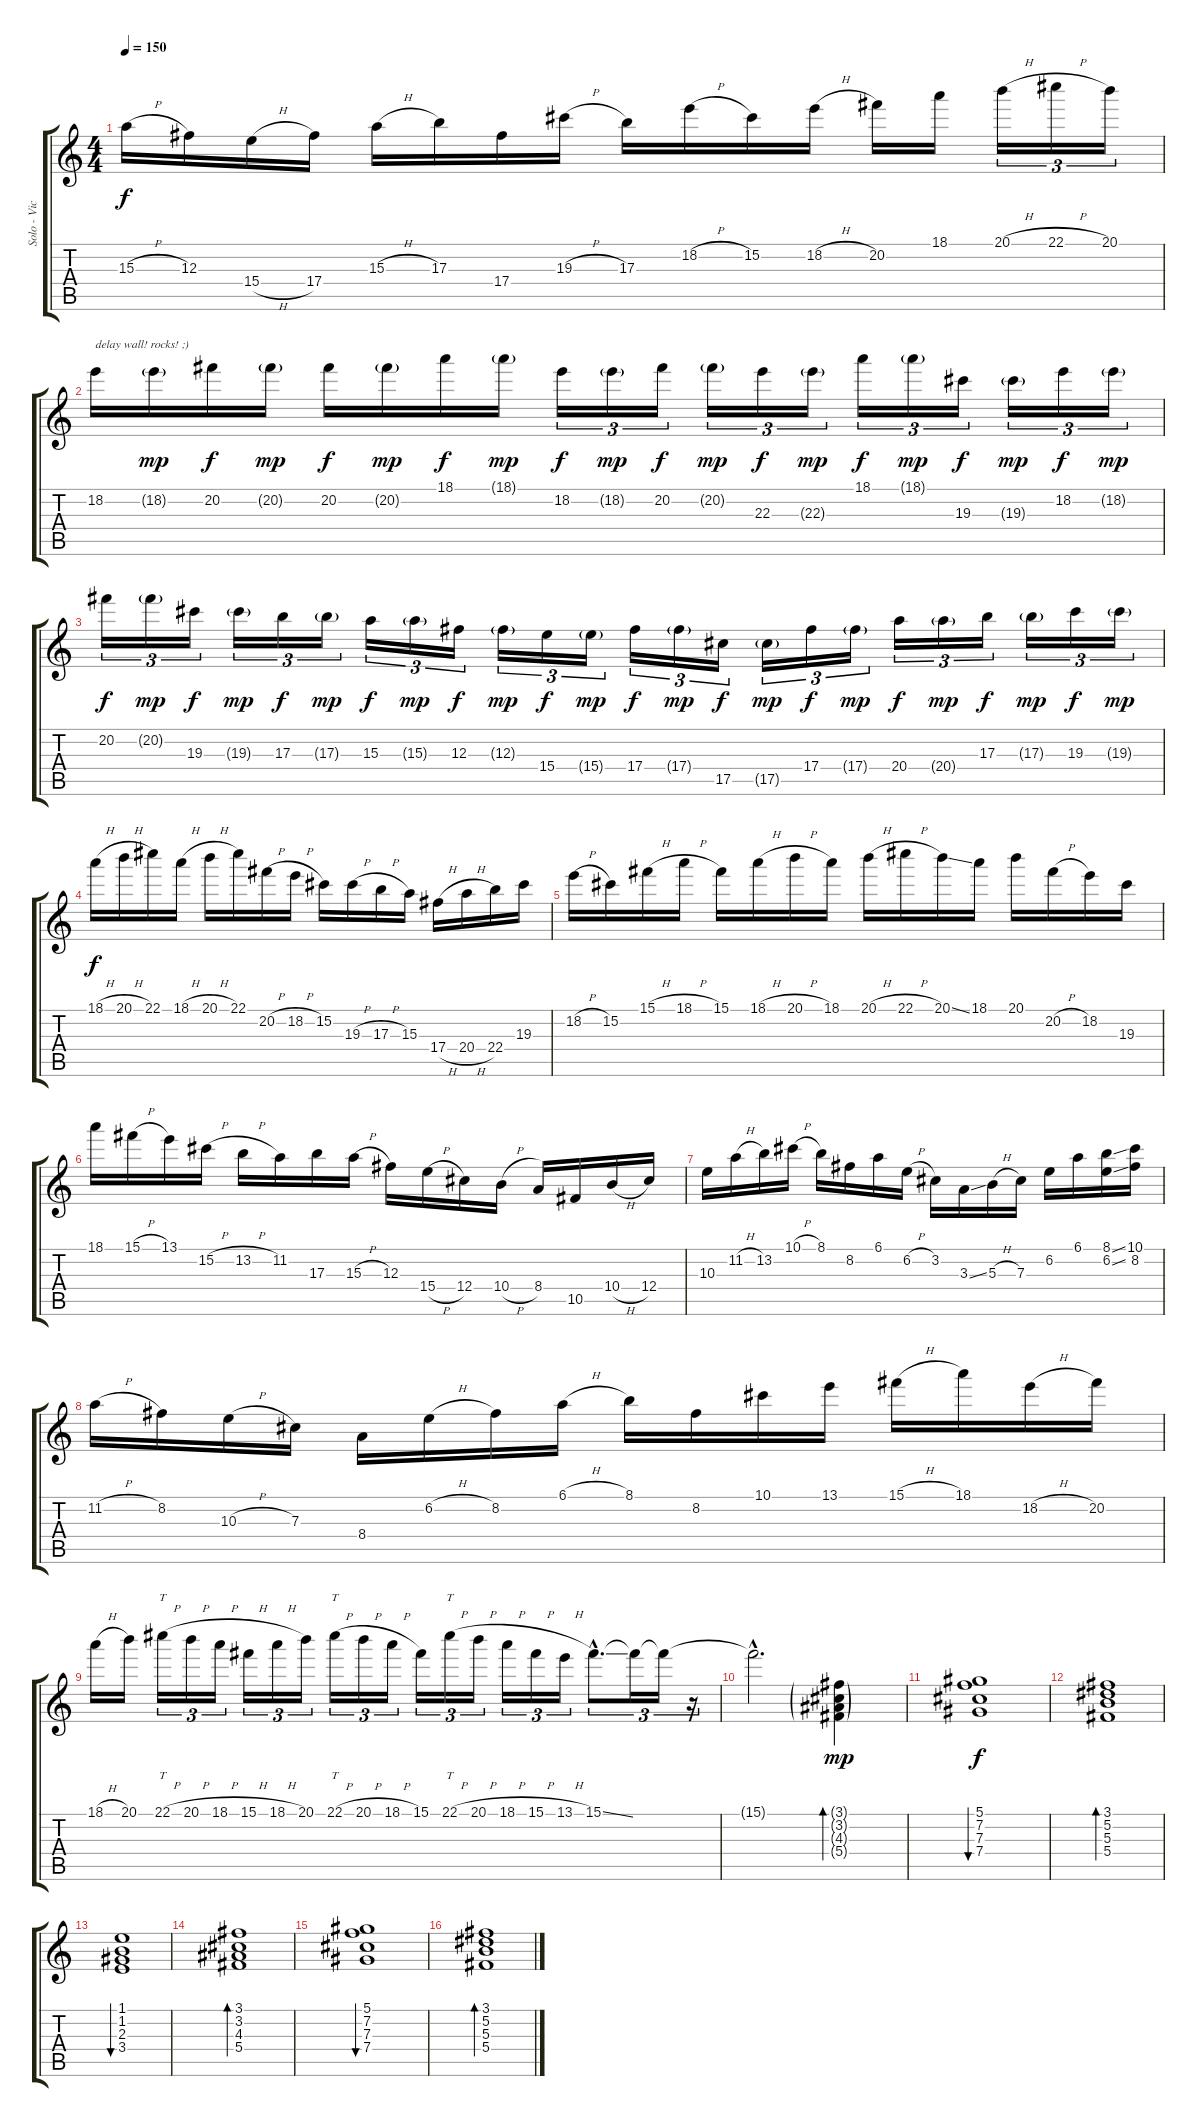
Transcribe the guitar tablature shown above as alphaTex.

\track ("Solo - Vic" "Solo - Vic") {instrument acousticguitarsteel}
\staff {score tabs}
\tuning (Eb4 Bb3 Gb3 Db3 Ab2 Eb2) {hide}
\ts (4 4)
\tempo 150
\clef g2
\ks c
15.3{h}.16{dy f} 12.3.16 15.4{h}.16 17.4.16 15.3{h}.16 17.3.16 17.4.16 19.3{h}.16 17.3.16 18.2{h}.16 15.2.16 18.2{h}.16 20.2.16 18.1.16 20.1{h}.16{tu (3 2)} 22.1{h}.16{tu (3 2)} 20.1.16{tu (3 2)} |
18.2.16{txt "delay wall! rocks! ;)"} 18.2{g}.16{dy mp} 20.2.16{dy f} 20.2{g}.16{dy mp} 20.2.16{dy f} 20.2{g}.16{dy mp} 18.1.16{dy f} 18.1{g}.16{dy mp} 18.2.16{tu (3 2) dy f} 18.2{g}.16{tu (3 2) dy mp} 20.2.16{tu (3 2) dy f} 20.2{g}.16{tu (3 2) dy mp} 22.3.16{tu (3 2) dy f} 22.3{g}.16{tu (3 2) dy mp} 18.1.16{tu (3 2) dy f} 18.1{g}.16{tu (3 2) dy mp} 19.3.16{tu (3 2) dy f} 19.3{g}.16{tu (3 2) dy mp} 18.2.16{tu (3 2) dy f} 18.2{g}.16{tu (3 2) dy mp} |
20.2.16{tu (3 2) dy f} 20.2{g}.16{tu (3 2) dy mp} 19.3.16{tu (3 2) dy f} 19.3{g}.16{tu (3 2) dy mp} 17.3.16{tu (3 2) dy f} 17.3{g}.16{tu (3 2) dy mp} 15.3.16{tu (3 2) dy f} 15.3{g}.16{tu (3 2) dy mp} 12.3.16{tu (3 2) dy f} 12.3{g}.16{tu (3 2) dy mp} 15.4.16{tu (3 2) dy f} 15.4{g}.16{tu (3 2) dy mp} 17.4.16{tu (3 2) dy f} 17.4{g}.16{tu (3 2) dy mp} 17.5.16{tu (3 2) dy f} 17.5{g}.16{tu (3 2) dy mp} 17.4.16{tu (3 2) dy f} 17.4{g}.16{tu (3 2) dy mp} 20.4.16{tu (3 2) dy f} 20.4{g}.16{tu (3 2) dy mp} 17.3.16{tu (3 2) dy f} 17.3{g}.16{tu (3 2) dy mp} 19.3.16{tu (3 2) dy f} 19.3{g}.16{tu (3 2) dy mp} |
18.1{h}.16{dy f} 20.1{h}.16 22.1.16 18.1{h}.16 20.1{h}.16 22.1.16 20.2{h}.16 18.2{h}.16 15.2.16 19.3{h}.16 17.3{h}.16 15.3.16 17.4{h}.16 20.4{h}.16 22.4.16 19.3.16 |
18.2{h}.16 15.2.16 15.1{h}.16 18.1{h}.16 15.1.16 18.1{h}.16 20.1{h}.16 18.1.16 20.1{h}.16 22.1{h}.16 20.1{ss}.16 18.1.16 20.1.16 20.2{h}.16 18.2.16 19.3.16 |
18.1.16 15.1{h}.16 13.1.16 15.2{h}.16 13.2{h}.16 11.2.16 17.3.16 15.3{h}.16 12.3.16 15.4{h}.16 12.4.16 10.4{h}.16 8.4.16 10.5.16 10.4{h}.16 12.4.16 |
10.3.16 11.2{h}.16 13.2.16 10.1{h}.16 8.1.16 8.2.16 6.1.16 6.2{h}.16 3.2.16 3.3{ss}.16 5.3{h}.16 7.3.16 6.2.16 6.1.16 (8.1{ss} 6.2{ss}).16 (10.1 8.2).16 |
11.2{h}.16 8.2.16 10.3{h}.16 7.3.16 8.4.16 6.2{h}.16 8.2.16 6.1{h}.16 8.1.16 8.2.16 10.1.16 13.1.16 15.1{h}.16 18.1.16 18.2{h}.16 20.2.16 |
18.1{h}.16 20.1.16 22.1{h}.16{tt tu (3 2)} 20.1{h}.16{tu (3 2)} 18.1{h}.16{tu (3 2)} 15.1{h}.16{tu (3 2)} 18.1{h}.16{tu (3 2)} 20.1.16{tu (3 2)} 22.1{h}.16{tt tu (3 2)} 20.1{h}.16{tu (3 2)} 18.1{h}.16{tu (3 2)} 15.1.16{tu (3 2)} 22.1{h}.16{tt tu (3 2)} 20.1{h}.16{tu (3 2)} 18.1{h}.16{tu (3 2)} 15.1{h}.16{tu (3 2)} 13.1{h}.16{tu (3 2)} 15.1{ss hac}.8{d tu (3 2)} 15.1{t}.16{tu (3 2)} 15.1{t}.16{tu (3 2)} r.16{tu (3 2)} |
15.1{hac t}.2{d} (3.1{g} 3.2{g} 4.3{g} 5.4{g}).4{bd 120 dy mp volume 13 balance 12 instrument acousticguitarsteel} |
(5.1 7.2 7.3 7.4).1{bu 120 dy f} |
(3.1 5.2 5.3 5.4).1{bd 120} |
(1.1 1.2 2.3 3.4).1{bu 120} |
(3.1 3.2 4.3 5.4).1{bd 120} |
(5.1 7.2 7.3 7.4).1{bu 120} |
(3.1 5.2 5.3 5.4).1{bd 120}
